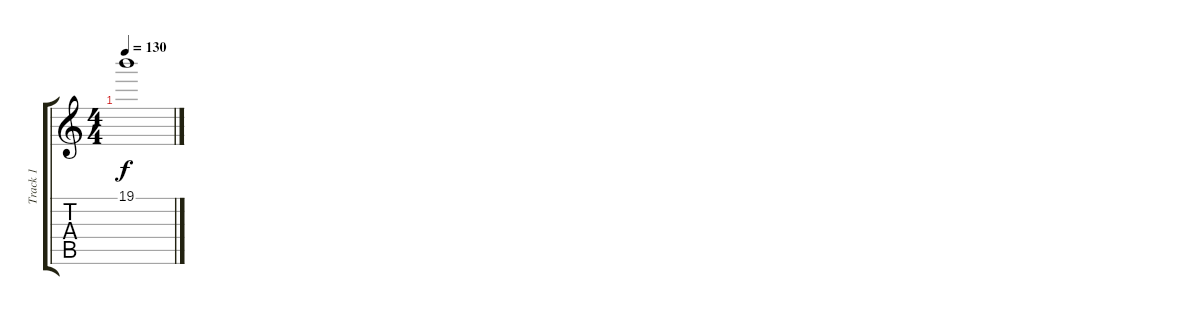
\track ("Track 1" "Track 1") {instrument overdrivenguitar}
\staff {score tabs}
\tuning (E4 B3 G3 D3 A2 E2) {hide}
\ts (4 4)
\tempo 130
\clef g2
\ks c
19.1{t}.1{dy f}
